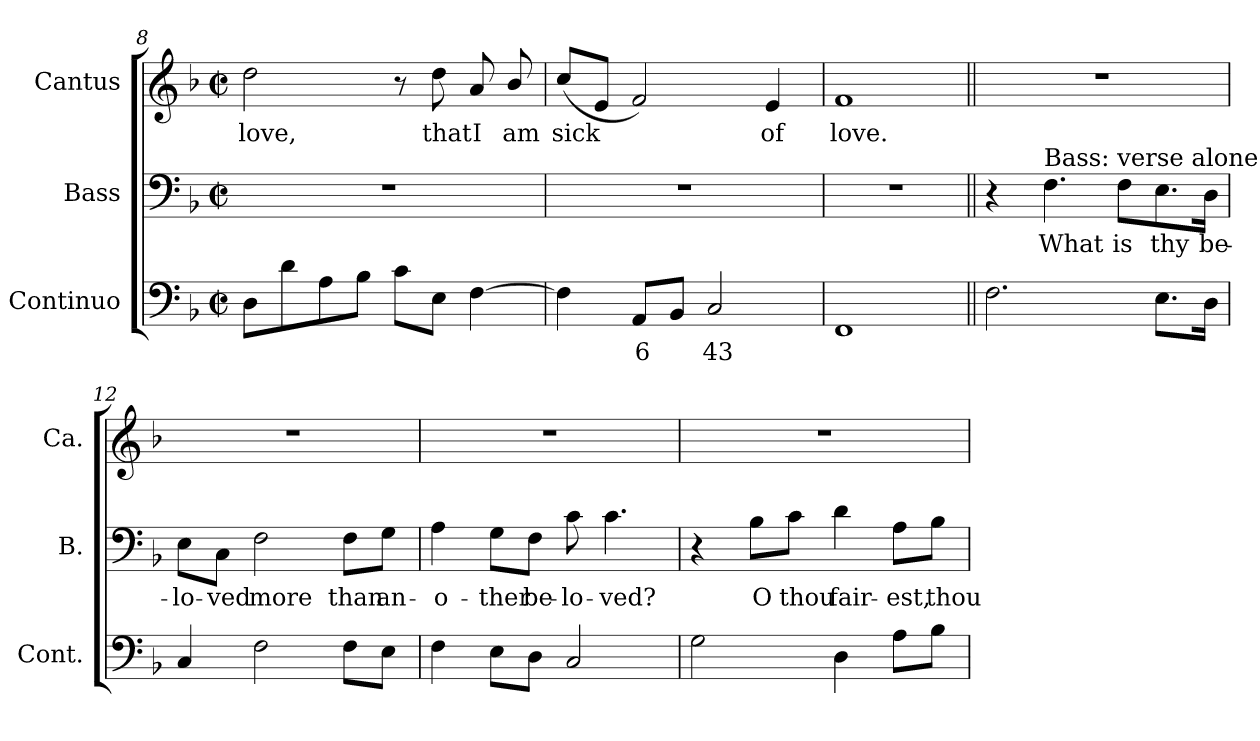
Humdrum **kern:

**kern	**text	**kern	**text	**kern	**text
*part3	*part3	*part2	*part2	*part1	*part1
*staff3	*staff3	*staff2	*staff2	*staff1	*staff1
*I"Continuo	*	*I"Bass	*	*I"Cantus	*
*I'Cont.	*	*I'B.	*	*I'Ca.	*
*clefF4	*	*clefF4	*	*clefG2	*
*k[b-]	*	*k[b-]	*	*k[b-]	*
*F:	*	*F:	*	*F:	*
*M2/2	*	*M2/2	*	*M2/2	*
*met(c|)	*	*met(c|)	*	*met(c|)	*
=8	=8	=8	=8	=8	=8
!	!	!	!	!	!LO:LY:b:color=#000000
8Di\L	.	1r	.	2ddi\	love,
8di\	.	.	.	.	.
8Ai\	.	.	.	.	.
8B-i\J	.	.	.	.	.
8ci\L	.	.	.	8r	.
!	!	!	!	!	!LO:LY:b:color=#000000
8Ei\J	.	.	.	8ddi\	that
!	!	!	!	!	!LO:LY:b:color=#000000
[4Fi\	.	.	.	8ai/	I
!	!	!	!	!	!LO:LY:b:color=#000000
.	.	.	.	8b-i/	am
=9	=9	=9	=9	=9	=9
!	!	!	!	!	!LO:LY:b:color=#000000
4Fi\]	.	1r	.	(8cci/L	sick
.	.	.	.	8ei/J	.
!	!LO:LY:b:color=#000000	!	!	!	!
8AAi/L	6	.	.	2fi/)	.
8BB-i/J	.	.	.	.	.
!	!LO:LY:b:color=#000000	!	!	!	!
2Ci/	43	.	.	.	.
!	!	!	!	!	!LO:LY:b:color=#000000
.	.	.	.	4ei/	of
=10	=10	=10	=10	=10	=10
!	!	!	!	!	!LO:LY:b:color=#000000
1FFi	.	1r	.	1fi	love.
!!LO:LB:g=z
=11||	=11||	=11||	=11||	=11||	=11||
2.Fi\	.	4r	.	1r	.
!	!	!LO:TX:a:t=Bass&colon; verse alone	!	!	!
!	!	!	!LO:LY:b:color=#000000	!	!
.	.	4.Fi\	What	.	.
!	!	!	!LO:LY:b:color=#000000	!	!
.	.	8Fi\L	is	.	.
!	!	!	!LO:LY:b:color=#000000	!	!
8.Ei\L	.	8.Ei\	thy	.	.
!	!	!	!LO:LY:b:color=#000000	!	!
16Di\Jk	.	16Di\Jk	be-	.	.
=12	=12	=12	=12	=12	=12
!	!	!	!LO:LY:b:color=#000000	!	!
4Ci/	.	8Ei\L	-lo-	1r	.
!	!	!	!LO:LY:b:color=#000000	!	!
.	.	8Ci\J	-ved	.	.
!	!	!	!LO:LY:b:color=#000000	!	!
2Fi\	.	2Fi\	more	.	.
!	!	!	!LO:LY:b:color=#000000	!	!
8Fi\L	.	8Fi\L	than	.	.
!	!	!	!LO:LY:b:color=#000000	!	!
8Ei\J	.	8Gi\J	an-	.	.
=13	=13	=13	=13	=13	=13
!	!	!	!LO:LY:b:color=#000000	!	!
4Fi\	.	4Ai\	-o-	1r	.
!	!	!	!LO:LY:b:color=#000000	!	!
8Ei\L	.	8Gi\L	-ther	.	.
!	!	!	!LO:LY:b:color=#000000	!	!
8Di\J	.	8Fi\J	be-	.	.
!	!	!	!LO:LY:b:color=#000000	!	!
2Ci/	.	8ci\	-lo-	.	.
!	!	!	!LO:LY:b:color=#000000	!	!
.	.	4.ci\	-ved?	.	.
=14	=14	=14	=14	=14	=14
2Gi\	.	4r	.	1r	.
!	!	!	!LO:LY:b:color=#000000	!	!
.	.	8B-i\L	O	.	.
!	!	!	!LO:LY:b:color=#000000	!	!
.	.	8ci\J	thou	.	.
!	!	!	!LO:LY:b:color=#000000	!	!
4Di\	.	4di\	fair-	.	.
!	!	!	!LO:LY:b:color=#000000	!	!
8Ai\L	.	8Ai\L	-est,	.	.
!	!	!	!LO:LY:b:color=#000000	!	!
8B-i\J	.	8B-i\J	thou	.	.
=	=	=	=	=	=
*-	*-	*-	*-	*-	*-
